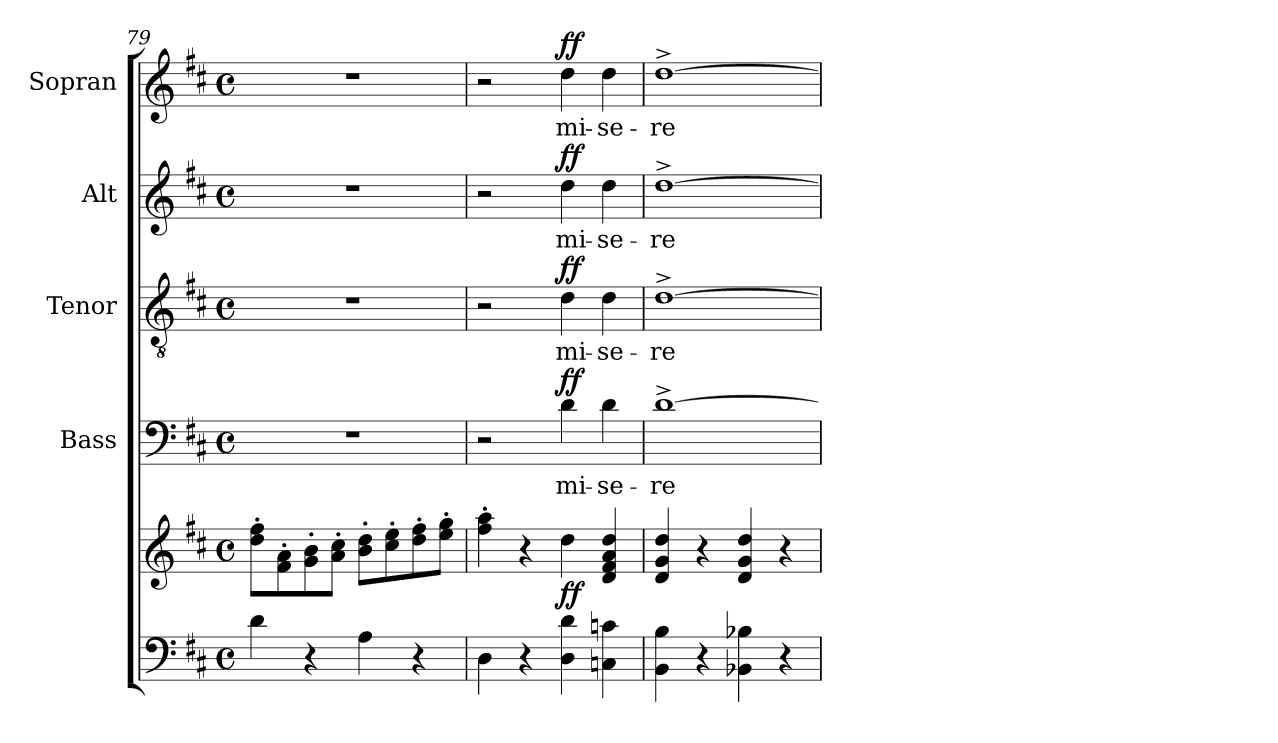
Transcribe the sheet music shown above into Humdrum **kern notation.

**kern	**kern	**dynam	**kern	**text	**dynam	**kern	**text	**dynam	**kern	**text	**dynam	**kern	**text	**dynam
*part5	*part5	*part5	*part4	*part4	*part4	*part3	*part3	*part3	*part2	*part2	*part2	*part1	*part1	*part1
*staff6	*staff5	*staff5/6	*staff4	*staff4	*staff4	*staff3	*staff3	*staff3	*staff2	*staff2	*staff2	*staff1	*staff1	*staff1
*	*	*	*I"Bass	*	*	*I"Tenor	*	*	*I"Alt	*	*	*I"Sopran	*	*
*	*	*	*I'B.	*	*	*I'T.	*	*	*I'A.	*	*	*I'S.	*	*
*clefF4	*clefG2	*	*clefF4	*	*	*clefGv2	*	*	*clefG2	*	*	*clefG2	*	*
*k[f#c#]	*k[f#c#]	*	*k[f#c#]	*	*	*k[f#c#]	*	*	*k[f#c#]	*	*	*k[f#c#]	*	*
*D:	*D:	*	*D:	*	*	*D:	*	*	*D:	*	*	*D:	*	*
*M4/4	*M4/4	*	*M4/4	*	*	*M4/4	*	*	*M4/4	*	*	*M4/4	*	*
*met(c)	*met(c)	*	*met(c)	*	*	*met(c)	*	*	*met(c)	*	*	*met(c)	*	*
=79	=79	=79	=79	=79	=79	=79	=79	=79	=79	=79	=79	=79	=79	=79
4d\	8dd\'> 8ff#\'>L	.	1r	.	.	1r	.	.	1r	.	.	1r	.	.
.	8f#\'> 8a\'>	.	.	.	.	.	.	.	.	.	.	.	.	.
4r	8g\'> 8b\'>	.	.	.	.	.	.	.	.	.	.	.	.	.
.	8a\'> 8cc#\'>J	.	.	.	.	.	.	.	.	.	.	.	.	.
4A\	8b\'> 8dd\'>L	.	.	.	.	.	.	.	.	.	.	.	.	.
.	8cc#\'> 8ee\'>	.	.	.	.	.	.	.	.	.	.	.	.	.
4r	8dd\'> 8ff#\'>	.	.	.	.	.	.	.	.	.	.	.	.	.
.	8ee\'> 8gg\'>J	.	.	.	.	.	.	.	.	.	.	.	.	.
!!LO:PB:g=z
=80	=80	=80	=80	=80	=80	=80	=80	=80	=80	=80	=80	=80	=80	=80
4D\	4ff#\'> 4aa\'>	.	2r	.	.	2r	.	.	2r	.	.	2r	.	.
4r	4r	.	.	.	.	.	.	.	.	.	.	.	.	.
!	!	!LO:DY:b	!	!LO:LY:b	!LO:DY:a	!	!LO:LY:b	!LO:DY:a	!	!LO:LY:b	!LO:DY:a	!	!LO:LY:b	!LO:DY:a
4D\ 4d\	4dd\	ff	4d\	mi-	ff	4d\	mi-	ff	4dd\	mi-	ff	4dd\	mi-	ff
!	!	!	!	!LO:LY:b	!	!	!LO:LY:b	!	!	!LO:LY:b	!	!	!LO:LY:b	!
4Cn\ 4cn\	4d/ 4f#/ 4a/ 4dd/	.	4d\	-se-	.	4d\	-se-	.	4dd\	-se-	.	4dd\	-se-	.
=81	=81	=81	=81	=81	=81	=81	=81	=81	=81	=81	=81	=81	=81	=81
!	!	!	!	!LO:LY:b	!	!	!LO:LY:b	!	!	!LO:LY:b	!	!	!LO:LY:b	!
4BB\ 4B\	4d/ 4g/ 4dd/	.	[1d^>	-re-	.	[1d^>	-re-	.	[1dd^>	-re-	.	[1dd^>	-re-	.
4r	4r	.	.	.	.	.	.	.	.	.	.	.	.	.
4BB-X\ 4B-X\	4d/ 4g/ 4dd/	.	.	.	.	.	.	.	.	.	.	.	.	.
4r	4r	.	.	.	.	.	.	.	.	.	.	.	.	.
=	=	=	=	=	=	=	=	=	=	=	=	=	=	=
*-	*-	*-	*-	*-	*-	*-	*-	*-	*-	*-	*-	*-	*-	*-
